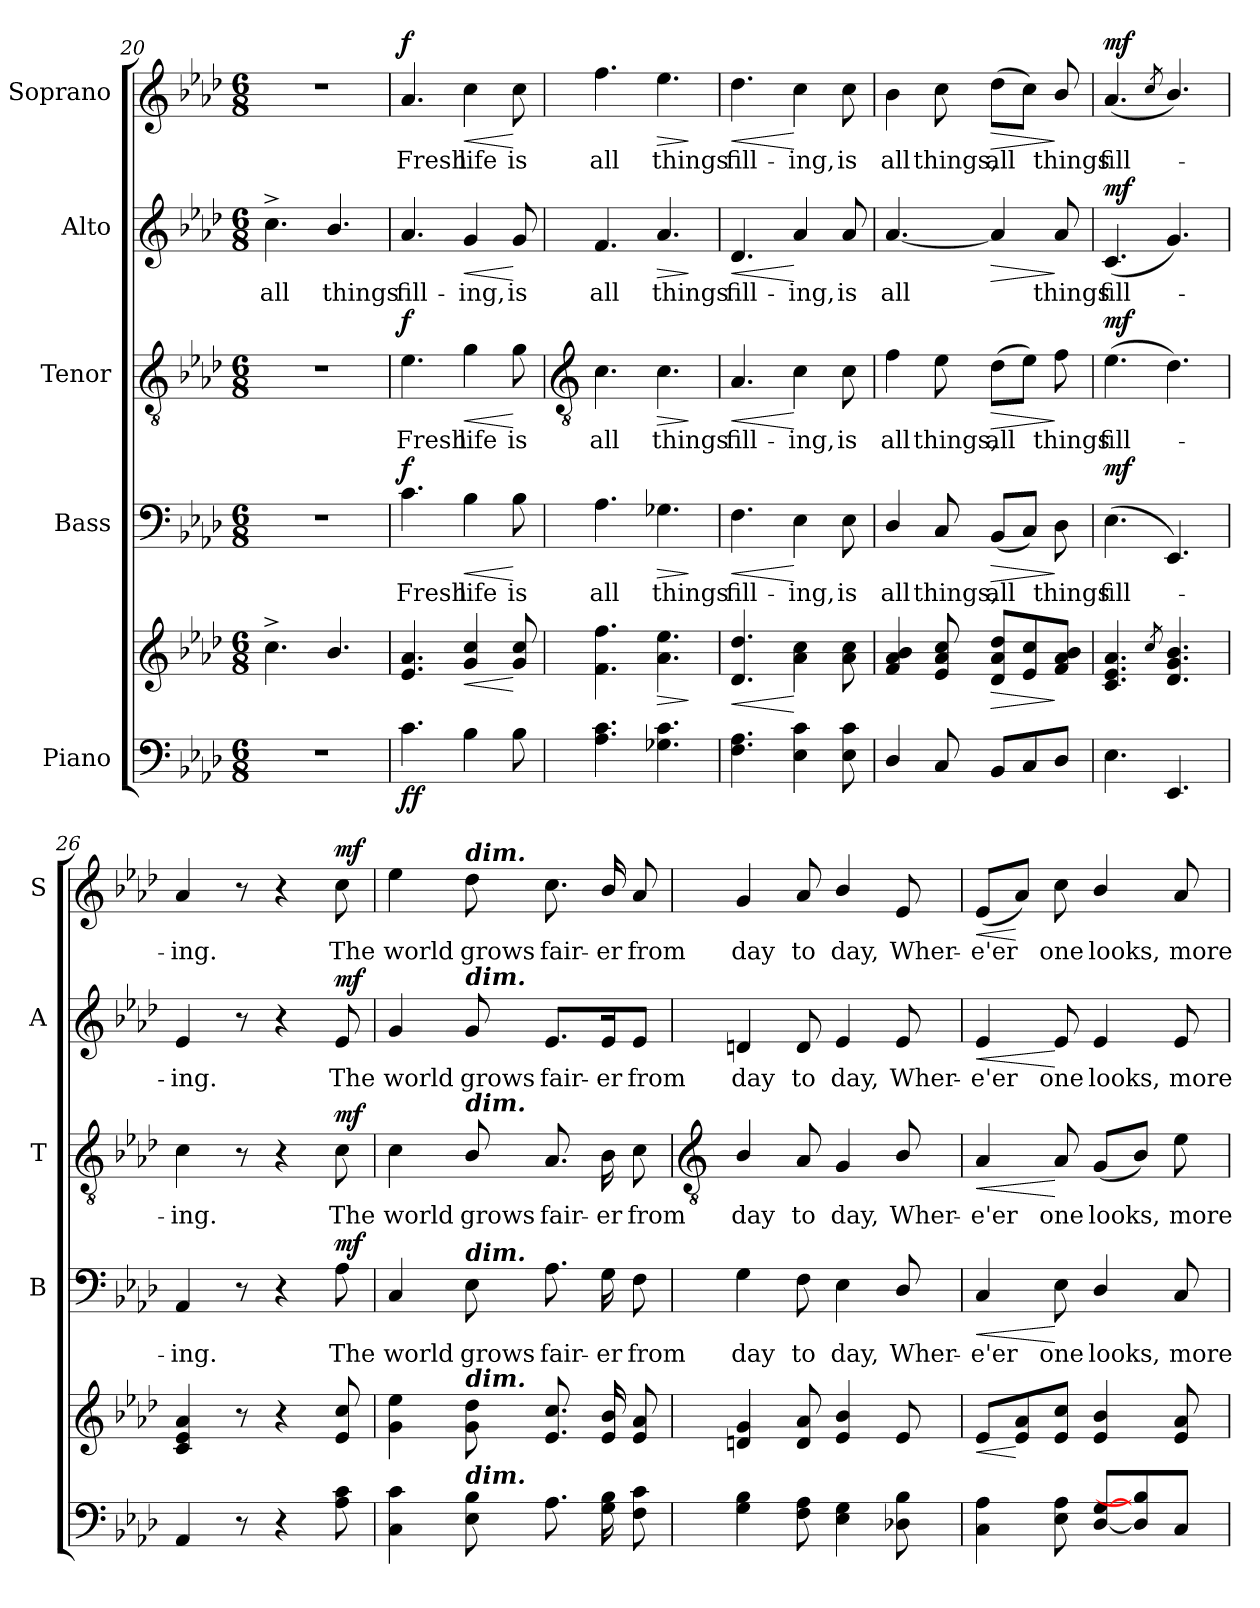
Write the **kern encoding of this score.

**kern	**kern	**dynam	**kern	**text	**dynam	**kern	**text	**dynam	**kern	**text	**dynam	**kern	**text	**dynam
*part5	*part5	*part5	*part4	*part4	*part4	*part3	*part3	*part3	*part2	*part2	*part2	*part1	*part1	*part1
*staff6	*staff5	*staff5/6	*staff4	*staff4	*staff4	*staff3	*staff3	*staff3	*staff2	*staff2	*staff2	*staff1	*staff1	*staff1
*I"Piano	*	*	*I"Bass	*	*	*I"Tenor	*	*	*I"Alto	*	*	*I"Soprano	*	*
*	*	*	*I'B	*	*	*I'T	*	*	*I'A	*	*	*I'S	*	*
*clefF4	*clefG2	*	*clefF4	*	*	*clefGv2	*	*	*clefG2	*	*	*clefG2	*	*
*k[b-e-a-d-]	*k[b-e-a-d-]	*	*k[b-e-a-d-]	*	*	*k[b-e-a-d-]	*	*	*k[b-e-a-d-]	*	*	*k[b-e-a-d-]	*	*
*A-:	*A-:	*	*A-:	*	*	*A-:	*	*	*A-:	*	*	*A-:	*	*
*M6/8	*M6/8	*	*M6/8	*	*	*M6/8	*	*	*M6/8	*	*	*M6/8	*	*
=20	=20	=20	=20	=20	=20	=20	=20	=20	=20	=20	=20	=20	=20	=20
!LO:N:vis=1	!	!	!LO:N:vis=1	!	!	!LO:N:vis=1	!	!	!	!LO:LY:b	!	!LO:N:vis=1	!	!
2.r	4.cc^	.	2.r	.	.	2.r	.	.	4.cc^	all	.	2.r	.	.
!	!	!	!	!	!	!	!	!	!	!LO:LY:b	!	!	!	!
.	4.b-/	.	.	.	.	.	.	.	4.b-/	things	.	.	.	.
=21	=21	=21	=21	=21	=21	=21	=21	=21	=21	=21	=21	=21	=21	=21
!	!	!LO:DY:b=2	!	!LO:LY:b	!	!	!LO:LY:b	!	!	!LO:LY:b	!	!	!LO:LY:b	!
!	!	!LO:DY:n=1:b	!	!	!LO:DY:b	!	!	!LO:DY:b	!	!	!	!	!	!LO:DY:b
4.c	4.e- 4.a-	f f	4.c	Fresh	f	4.e-	Fresh	f	4.a-	fill-	.	4.a-	Fresh	f
!	!	!LO:HP:b	!	!LO:LY:b	!LO:HP:b	!	!LO:LY:b	!LO:HP:b	!	!LO:LY:b	!LO:HP:b	!	!LO:LY:b	!LO:HP:b
4B-	4g 4cc	<	4B-	life	<	4g	life	<	4g	-ing,	<	4cc	life	<
!	!	!	!	!LO:LY:b	!	!	!LO:LY:b	!	!	!LO:LY:b	!	!	!LO:LY:b	!
8B-	8g 8cc	[	8B-	is	[	8g	is	[	8g	is	[	8cc	is	[
!!LO:LB:g=z
=22	=22	=22	=22	=22	=22	=22	=22	=22	=22	=22	=22	=22	=22	=22
*	*	*	*	*	*	*clefGv2	*	*	*	*	*	*	*	*
!	!	!	!	!LO:LY:b	!	!	!LO:LY:b	!	!	!LO:LY:b	!	!	!LO:LY:b	!
4.A- 4.c	4.f 4.ff	.	4.A-	all	.	4.c	all	.	4.f	all	.	4.ff	all	.
!	!	!LO:HP:b	!	!LO:LY:b	!LO:HP:b	!	!LO:LY:b	!LO:HP:b	!	!LO:LY:b	!LO:HP:b	!	!LO:LY:b	!LO:HP:b
4.G-X 4.c	4.a- 4.ee-	>	4.G-X	things	>	4.c	things	>	4.a-	things	>	4.ee-	things	>
.	.	]	.	.	]	.	.	]	.	.	]	.	.	]
=23	=23	=23	=23	=23	=23	=23	=23	=23	=23	=23	=23	=23	=23	=23
!	!	!LO:HP:b	!	!LO:LY:b	!LO:HP:b	!	!LO:LY:b	!LO:HP:b	!	!LO:LY:b	!LO:HP:b	!	!LO:LY:b	!LO:HP:b
4.F 4.A-	4.d- 4.dd-	<	4.F	fill-	<	4.A-	fill-	<	4.d-	fill-	<	4.dd-	fill-	<
!	!	!	!	!LO:LY:b	!	!	!LO:LY:b	!	!	!LO:LY:b	!	!	!LO:LY:b	!
4E- 4c	4a- 4cc	[	4E-	-ing,	[	4c	-ing,	[	4a-	-ing,	[	4cc	-ing,	[
!	!	!	!	!LO:LY:b	!	!	!LO:LY:b	!	!	!LO:LY:b	!	!	!LO:LY:b	!
8E- 8c	8a- 8cc	.	8E-	is	.	8c	is	.	8a-	is	.	8cc	is	.
=24	=24	=24	=24	=24	=24	=24	=24	=24	=24	=24	=24	=24	=24	=24
!	!	!	!	!LO:LY:b	!	!	!LO:LY:b	!	!	!LO:LY:b	!	!	!LO:LY:b	!
4D-/	4f 4a- 4b-	.	4D-/	all	.	4f	all	.	[4.a-	all	.	4b-	all	.
!	!	!	!	!LO:LY:b	!	!	!LO:LY:b	!	!	!	!	!	!LO:LY:b	!
8C	8e- 8a- 8cc	.	8C	things,	.	8e-	things,	.	.	.	.	8cc	things,	.
!	!	!LO:HP:b	!	!LO:LY:b	!LO:HP:b	!	!LO:LY:b	!LO:HP:b	!	!	!LO:HP:b	!	!LO:LY:b	!LO:HP:b
8BB-L	8d- 8a- 8dd-L	>	(<8BB-L	all	>	(>8d-L	all	>	4a-]	.	>	(>8dd-L	all	>
8C	8e- 8cc	.	8CJ)	.	.	8e-J)	.	.	.	.	.	8ccJ)	.	.
!	!	!	!	!LO:LY:b	!	!	!LO:LY:b	!	!	!LO:LY:b	!	!	!LO:LY:b	!
8D-J	8f/ 8a-/ 8b-/J	]	8D-	things	]	8f	things	]	8a-	things	]	8b-/	things	]
=25	=25	=25	=25	=25	=25	=25	=25	=25	=25	=25	=25	=25	=25	=25
!	!	!LO:DY:b=2	!	!LO:LY:b	!	!	!LO:LY:b	!	!	!LO:LY:b	!	!	!LO:LY:b	!
!	!	!LO:DY:n=1:b	!	!	!LO:DY:b	!	!	!LO:DY:b	!	!	!LO:DY:b	!	!	!LO:DY:b
4.E-	4.c 4.e- 4.a-	mf mf	(4.E-	fill-	mf	(>4.e-	fill-	mf	(<4.c	fill-	mf	(<4.a-	fill-	mf
.	8qcc/	.	.	.	.	.	.	.	.	.	.	8qcc/	.	.
4.EE-	4.d-/ 4.g/ 4.b-/	.	4.EE-)	.	.	4.d-)	.	.	4.g)	.	.	4.b-/)	.	.
=26	=26	=26	=26	=26	=26	=26	=26	=26	=26	=26	=26	=26	=26	=26
!	!	!	!	!LO:LY:b	!	!	!LO:LY:b	!	!	!LO:LY:b	!	!	!LO:LY:b	!
4AA-	4c 4e- 4a-	.	4AA-	ing.	.	4c	ing.	.	4e-	ing.	.	4a-	ing.	.
8r	8r	.	8r	.	.	8r	.	.	8r	.	.	8r	.	.
4r	4r	.	4r	.	.	4r	.	.	4r	.	.	4r	.	.
!	!	!LO:DY:b=2	!	!LO:LY:b	!	!	!LO:LY:b	!	!	!LO:LY:b	!	!	!LO:LY:b	!
!	!	!LO:DY:n=1:b	!	!	!LO:DY:b	!	!	!LO:DY:b	!	!	!LO:DY:b	!	!	!LO:DY:b
8A- 8c	8e- 8cc	mf mf	8A-	The	mf	8c	The	mf	8e-	The	mf	8cc	The	mf
=27	=27	=27	=27	=27	=27	=27	=27	=27	=27	=27	=27	=27	=27	=27
!	!	!	!	!LO:LY:b	!	!	!LO:LY:b	!	!	!LO:LY:b	!	!	!LO:LY:b	!
4C 4c	4g 4ee-	.	4C	world	.	4c	world	.	4g	world	.	4ee-	world	.
!	!	!	!	!	!	!	!	!	!	!	!	!LO:TX:a:Bi:t=dim.	!	!
!	!	!	!	!	!	!	!	!	!LO:TX:a:Bi:t=dim.	!	!	!	!	!
!	!	!	!	!	!	!LO:TX:a:Bi:t=dim.	!	!	!	!	!	!	!	!
!	!	!	!LO:TX:a:Bi:t=dim.	!	!	!	!	!	!	!	!	!	!	!
!	!LO:TX:a:Bi:t=dim.	!	!	!	!	!	!	!	!	!	!	!	!	!
!LO:TX:a:Bi:t=dim.	!	!	!	!	!	!	!	!	!	!	!	!	!	!
!	!	!	!	!LO:LY:b	!	!	!LO:LY:b	!	!	!LO:LY:b	!	!	!LO:LY:b	!
8E- 8B-	8g 8dd-	.	8E-	grows	.	8B-/	grows	.	8g	grows	.	8dd-	grows	.
!	!	!	!	!LO:LY:b	!	!	!LO:LY:b	!	!	!LO:LY:b	!	!	!LO:LY:b	!
8.A-L	8.e- 8.ccL	.	8.A-	fair-	.	8.A-	fair-	.	8.e-/L	fair-	.	8.cc	fair-	.
!	!	!	!	!LO:LY:b	!	!	!LO:LY:b	!	!	!LO:LY:b	!	!	!LO:LY:b	!
16G 16B-L	16e-/ 16b-/L	.	16G	-er	.	16B-	-er	.	16e-/K	-er	.	16b-/	-er	.
!	!	!	!	!LO:LY:b	!	!	!LO:LY:b	!	!	!LO:LY:b	!	!	!LO:LY:b	!
8F 8cJ	8e- 8a-J	.	8F	from	.	8c	from	.	8e-/J	from	.	8a-	from	.
!!LO:LB:g=z
=28	=28	=28	=28	=28	=28	=28	=28	=28	=28	=28	=28	=28	=28	=28
*	*	*	*	*	*	*clefGv2	*	*	*	*	*	*	*	*
!	!	!	!	!LO:LY:b	!	!	!LO:LY:b	!	!	!LO:LY:b	!	!	!LO:LY:b	!
4G 4B-	4dn 4g	.	4G	day	.	4B-/	day	.	4dn	day	.	4g	day	.
!	!	!	!	!LO:LY:b	!	!	!LO:LY:b	!	!	!LO:LY:b	!	!	!LO:LY:b	!
8F 8A-	8d 8a-	.	8F	to	.	8A-	to	.	8d	to	.	8a-	to	.
!	!	!	!	!LO:LY:b	!	!	!LO:LY:b	!	!	!LO:LY:b	!	!	!LO:LY:b	!
4E- 4G	4e-/ 4b-/	.	4E-	day,	.	4G	day,	.	4e-	day,	.	4b-/	day,	.
!	!	!	!	!LO:LY:b	!	!	!LO:LY:b	!	!	!LO:LY:b	!	!	!LO:LY:b	!
8D-X\ 8B-\	8e-	.	8D-/	Wher-	.	8B-/	Wher-	.	8e-	Wher-	.	8e-	Wher-	.
=29	=29	=29	=29	=29	=29	=29	=29	=29	=29	=29	=29	=29	=29	=29
!	!	!LO:HP:b	!	!LO:LY:b	!LO:HP:b	!	!LO:LY:b	!LO:HP:b	!	!LO:LY:b	!LO:HP:b	!	!LO:LY:b	!LO:HP:b
4C 4A-	8e-L	<	4C	-e'er	<	4A-	-e'er	<	4e-	-e'er	<	(<8e-L	-e'er	<
.	8e- 8a-	[	.	.	.	.	.	.	.	.	.	8a-J)	.	[
!	!	!	!	!LO:LY:b	!	!	!LO:LY:b	!	!	!LO:LY:b	!	!	!LO:LY:b	!
8E- 8A-	8e- 8ccJ	.	8E-	one	[	8A-	one	[	8e-	one	[	8cc	one	.
!	!	!	!	!LO:LY:b	!	!	!LO:LY:b	!	!	!LO:LY:b	!	!	!LO:LY:b	!
[8D-/ [8G/L	4e-/ 4b-/	.	4D-/	looks,	.	(<8GL	looks,	.	4e-	looks,	.	4b-/	looks,	.
8D-] 8B-]	.	.	.	.	.	8B-J)	.	.	.	.	.	.	.	.
!	!	!	!	!LO:LY:b	!	!	!LO:LY:b	!	!	!LO:LY:b	!	!	!LO:LY:b	!
8CJ	8e- 8a-	.	8C	more	.	8e-	more	.	8e-	more	.	8a-	more	.
=	=	=	=	=	=	=	=	=	=	=	=	=	=	=
*-	*-	*-	*-	*-	*-	*-	*-	*-	*-	*-	*-	*-	*-	*-
